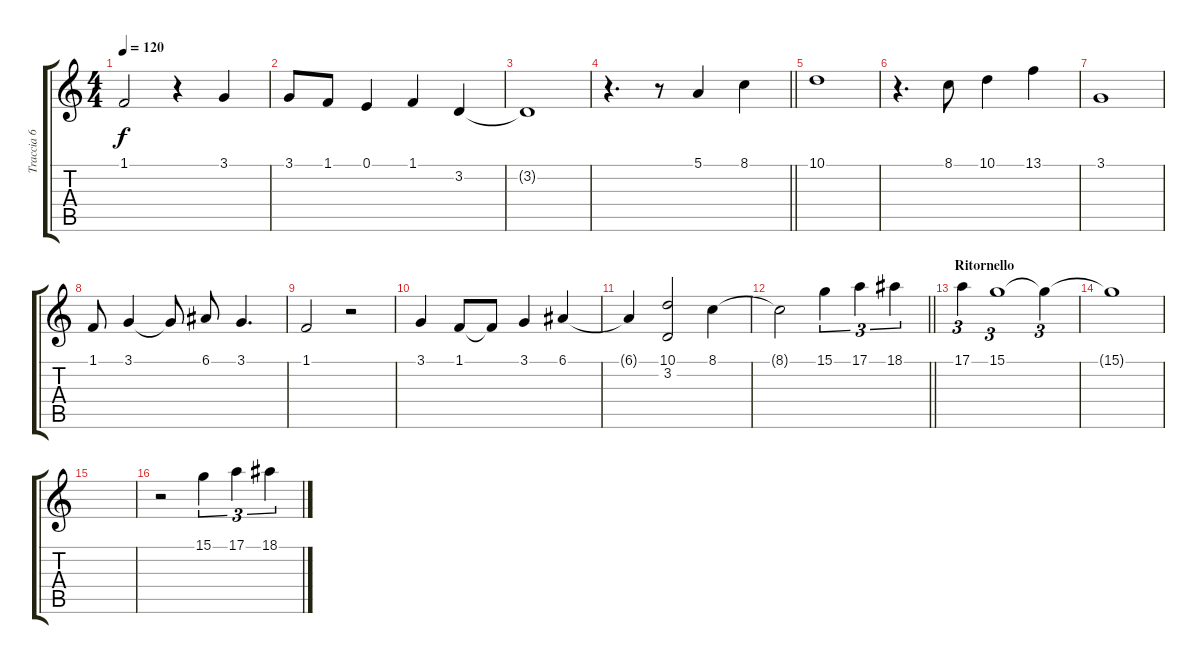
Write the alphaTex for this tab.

\track ("Traccia 6" "Traccia 6") {instrument lead3calliope}
\staff {score tabs}
\tuning (E4 B3 G3 D3 A2 E2) {hide}
\ts (4 4)
\tempo 120
\clef g2
\ks c
1.1.2{dy f} r.4 3.1.4 |
3.1.8 1.1.8 0.1.4 1.1.4 3.2.4 |
3.2{t}.1 |
\barLineRight lightlight
r.4{d} r.8 5.1.4 8.1.4 |
10.1.1 |
r.4{d} 8.1.8 10.1.4 13.1.4 |
3.1.1 |
1.1.8 3.1.4 3.1{t}.8 6.1.8 3.1.4{d} |
1.1.2 r.2 |
3.1.4 1.1.8 1.1{t}.8 3.1.4 6.1.4 |
6.1{t}.4 (10.1 3.2).2 8.1.4 |
\barLineRight lightlight
8.1{t}.2 15.1.4{tu (3 2)} 17.1.4{tu (3 2)} 18.1.4{tu (3 2)} |
\section ("" "Ritornello")
17.1.4{tu (3 2)} 15.1.1{tu (3 2)} 15.1{t}.4{tu (3 2)} |
15.1{t}.1 |
|
r.2 15.1.4{tu (3 2)} 17.1.4{tu (3 2)} 18.1.4{tu (3 2)}
